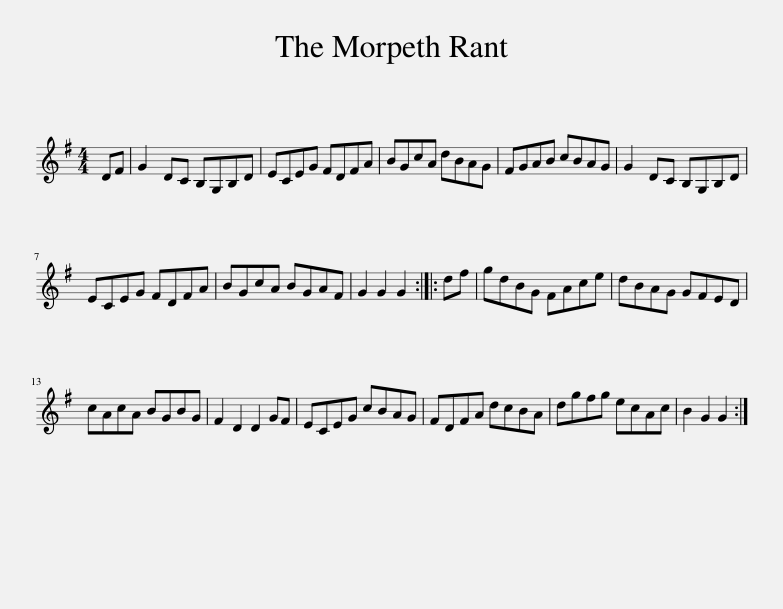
X:1
L:1/8
M:4/4
I:linebreak $
K:G
V:1 treble
V:1
 DF | G2 DC B,G,B,D | ECEG FDFA | BGcA dBAG | FGAB cBAG | %5
 G2 DC B,G,B,D |$ ECEG FDFA | BGcA BGAF | G2 G2 G2 :: df | %10
 gdBG FAce | dBAG GFED |$ cAcA BGBG | F2 D2 D2 GF | ECEG cBAG | %15
 FDFA dcBA | dgfg ecAc | B2 G2 G2 :| %18
